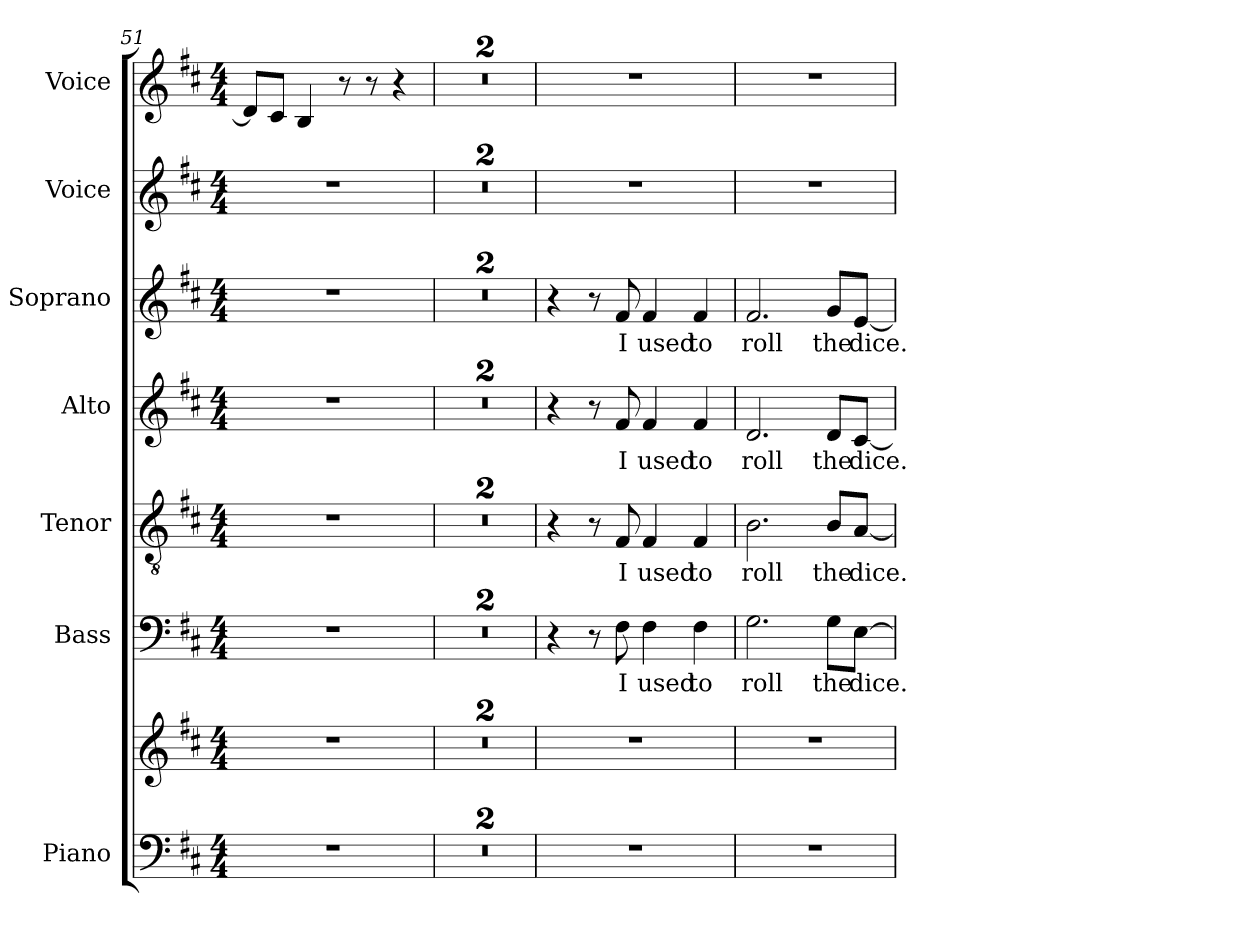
**kern	**kern	**kern	**text	**kern	**text	**kern	**text	**kern	**text	**kern	**kern
*part7	*part7	*part6	*part6	*part5	*part5	*part4	*part4	*part3	*part3	*part2	*part1
*staff8	*staff7	*staff6	*staff6	*staff5	*staff5	*staff4	*staff4	*staff3	*staff3	*staff2	*staff1
*I"Piano	*	*I"Bass	*	*I"Tenor	*	*I"Alto	*	*I"Soprano	*	*I"Voice	*I"Voice
*I'Pno.	*	*I'B.	*	*I'T.	*	*I'A.	*	*I'S.	*	*I'Vo.	*I'Vo.
*clefF4	*clefG2	*clefF4	*	*clefGv2	*	*clefG2	*	*clefG2	*	*clefG2	*clefG2
*k[f#c#]	*k[f#c#]	*k[f#c#]	*	*k[f#c#]	*	*k[f#c#]	*	*k[f#c#]	*	*k[f#c#]	*k[f#c#]
*M4/4	*M4/4	*M4/4	*	*M4/4	*	*M4/4	*	*M4/4	*	*M4/4	*M4/4
=51	=51	=51	=51	=51	=51	=51	=51	=51	=51	=51	=51
1r	1r	1r	.	1r	.	1r	.	1r	.	1r	8d/L]
.	.	.	.	.	.	.	.	.	.	.	8c#/J
.	.	.	.	.	.	.	.	.	.	.	4B/
.	.	.	.	.	.	.	.	.	.	.	8r
.	.	.	.	.	.	.	.	.	.	.	8r
.	.	.	.	.	.	.	.	.	.	.	4r
=52	=52	=52	=52	=52	=52	=52	=52	=52	=52	=52	=52
1r	1r	1r	.	1r	.	1r	.	1r	.	1r	1r
=53	=53	=53	=53	=53	=53	=53	=53	=53	=53	=53	=53
1r	1r	1r	.	1r	.	1r	.	1r	.	1r	1r
=54	=54	=54	=54	=54	=54	=54	=54	=54	=54	=54	=54
1r	1r	4r	.	4r	.	4r	.	4r	.	1r	1r
.	.	8r	.	8r	.	8r	.	8r	.	.	.
.	.	8F#\	I	8F#/	I	8f#/	I	8f#/	I	.	.
.	.	4F#\	used	4F#/	used	4f#/	used	4f#/	used	.	.
.	.	4F#\	to	4F#/	to	4f#/	to	4f#/	to	.	.
=55	=55	=55	=55	=55	=55	=55	=55	=55	=55	=55	=55
1r	1r	2.G\	roll	2.B\	roll	2.d/	roll	2.f#/	roll	1r	1r
.	.	8G\L	the	8B/L	the	8d/L	the	8g/L	the	.	.
.	.	[8E\J	dice.	[8A/J	dice.	[8c#/J	dice.	[8e/J	dice.	.	.
=	=	=	=	=	=	=	=	=	=	=	=
*-	*-	*-	*-	*-	*-	*-	*-	*-	*-	*-	*-
